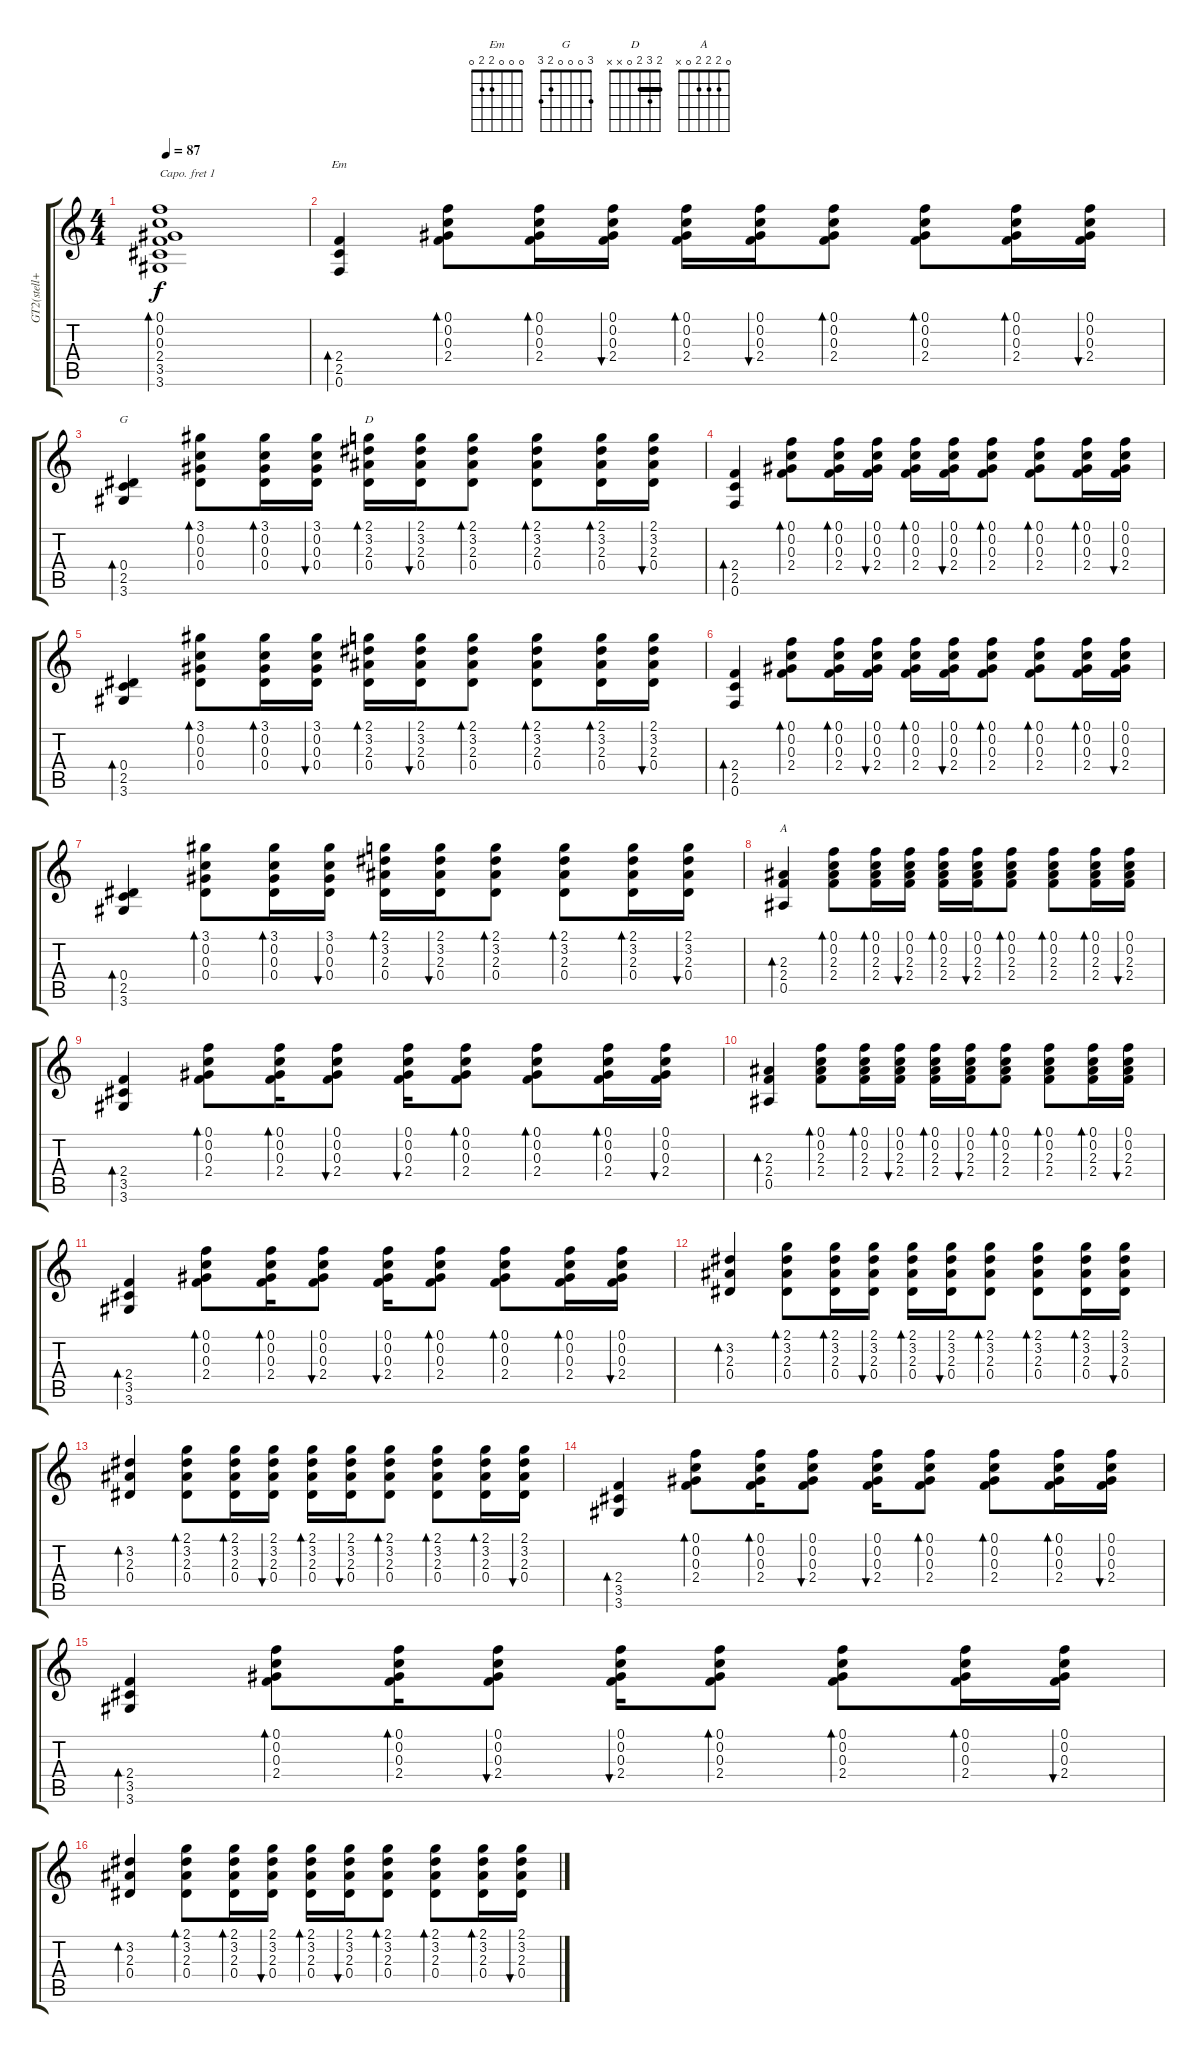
\track ("GT2(stell+distortion)" "GT2(stell+") {instrument acousticguitarsteel}
\staff {score tabs}
\capo 1
\tuning (E4 B3 G3 D3 A2 E2) {hide}
\chord ("Em" 0 0 0 2 2 0)
\chord ("G" 3 0 0 0 2 3)
\chord ("D" 2 3 2 0 x x) {barre 2}
\chord ("A" 0 2 2 2 0 x)
\ts (4 4)
\tempo 87
\clef g2
\ks c
(0.1 0.2 0.3 2.4 3.5 3.6).1{bd 240 dy f} |
(2.4 2.5 0.6).4{bd 60 ch "Em"} (0.1 0.2 0.3 2.4).8{bd 120} (0.1 0.2 0.3 2.4).16{bd 60} (0.1 0.2 0.3 2.4).16{bu 60} (0.1 0.2 0.3 2.4).16{bd 60} (0.1 0.2 0.3 2.4).16{bu 60} (0.1 0.2 0.3 2.4).8{bd 60} (0.1 0.2 0.3 2.4).8{bd 60} (0.1 0.2 0.3 2.4).16{bd 60} (0.1 0.2 0.3 2.4).16{bu 60} |
(0.4 2.5 3.6).4{bd 60 ch "G"} (3.1 0.2 0.3 0.4).8{bd 120} (3.1 0.2 0.3 0.4).16{bd 60} (3.1 0.2 0.3 0.4).16{bu 60} (2.1 3.2 2.3 0.4).16{bd 60 ch "D"} (2.1 3.2 2.3 0.4).16{bu 60} (2.1 3.2 2.3 0.4).8{bd 60} (2.1 3.2 2.3 0.4).8{bd 60} (2.1 3.2 2.3 0.4).16{bd 60} (2.1 3.2 2.3 0.4).16{bu 60} |
(2.4 2.5 0.6).4{bd 60} (0.1 0.2 0.3 2.4).8{bd 120} (0.1 0.2 0.3 2.4).16{bd 60} (0.1 0.2 0.3 2.4).16{bu 60} (0.1 0.2 0.3 2.4).16{bd 60} (0.1 0.2 0.3 2.4).16{bu 60} (0.1 0.2 0.3 2.4).8{bd 60} (0.1 0.2 0.3 2.4).8{bd 60} (0.1 0.2 0.3 2.4).16{bd 60} (0.1 0.2 0.3 2.4).16{bu 60} |
(0.4 2.5 3.6).4{bd 60} (3.1 0.2 0.3 0.4).8{bd 120} (3.1 0.2 0.3 0.4).16{bd 60} (3.1 0.2 0.3 0.4).16{bu 60} (2.1 3.2 2.3 0.4).16{bd 60} (2.1 3.2 2.3 0.4).16{bu 60} (2.1 3.2 2.3 0.4).8{bd 60} (2.1 3.2 2.3 0.4).8{bd 60} (2.1 3.2 2.3 0.4).16{bd 60} (2.1 3.2 2.3 0.4).16{bu 60} |
(2.4 2.5 0.6).4{bd 60} (0.1 0.2 0.3 2.4).8{bd 120} (0.1 0.2 0.3 2.4).16{bd 60} (0.1 0.2 0.3 2.4).16{bu 60} (0.1 0.2 0.3 2.4).16{bd 60} (0.1 0.2 0.3 2.4).16{bu 60} (0.1 0.2 0.3 2.4).8{bd 60} (0.1 0.2 0.3 2.4).8{bd 60} (0.1 0.2 0.3 2.4).16{bd 60} (0.1 0.2 0.3 2.4).16{bu 60} |
(0.4 2.5 3.6).4{bd 60} (3.1 0.2 0.3 0.4).8{bd 120} (3.1 0.2 0.3 0.4).16{bd 60} (3.1 0.2 0.3 0.4).16{bu 60} (2.1 3.2 2.3 0.4).16{bd 60} (2.1 3.2 2.3 0.4).16{bu 60} (2.1 3.2 2.3 0.4).8{bd 60} (2.1 3.2 2.3 0.4).8{bd 60} (2.1 3.2 2.3 0.4).16{bd 60} (2.1 3.2 2.3 0.4).16{bu 60} |
(2.3 2.4 0.5).4{bd 60 ch "A"} (0.1 0.2 2.3 2.4).8{bd 120} (0.1 0.2 2.3 2.4).16{bd 60} (0.1 0.2 2.3 2.4).16{bu 60} (0.1 0.2 2.3 2.4).16{bd 60} (0.1 0.2 2.3 2.4).16{bu 60} (0.1 0.2 2.3 2.4).8{bd 60} (0.1 0.2 2.3 2.4).8{bd 60} (0.1 0.2 2.3 2.4).16{bd 60} (0.1 0.2 2.3 2.4).16{bu 60} |
(2.4 3.5 3.6).4{bd 60} (0.1 0.2 0.3 2.4).8{bd 120} (0.1 0.2 0.3 2.4).16{bd 60} (0.1 0.2 0.3 2.4).8{bu 60} (0.1 0.2 0.3 2.4).16{bu 60} (0.1 0.2 0.3 2.4).8{bd 60} (0.1 0.2 0.3 2.4).8{bd 60} (0.1 0.2 0.3 2.4).16{bd 60} (0.1 0.2 0.3 2.4).16{bu 60} |
(2.3 2.4 0.5).4{bd 60} (0.1 0.2 2.3 2.4).8{bd 120} (0.1 0.2 2.3 2.4).16{bd 60} (0.1 0.2 2.3 2.4).16{bu 60} (0.1 0.2 2.3 2.4).16{bd 60} (0.1 0.2 2.3 2.4).16{bu 60} (0.1 0.2 2.3 2.4).8{bd 60} (0.1 0.2 2.3 2.4).8{bd 60} (0.1 0.2 2.3 2.4).16{bd 60} (0.1 0.2 2.3 2.4).16{bu 60} |
(2.4 3.5 3.6).4{bd 60} (0.1 0.2 0.3 2.4).8{bd 120} (0.1 0.2 0.3 2.4).16{bd 60} (0.1 0.2 0.3 2.4).8{bu 60} (0.1 0.2 0.3 2.4).16{bu 60} (0.1 0.2 0.3 2.4).8{bd 60} (0.1 0.2 0.3 2.4).8{bd 60} (0.1 0.2 0.3 2.4).16{bd 60} (0.1 0.2 0.3 2.4).16{bu 60} |
(3.2 2.3 0.4).4{bd 60} (2.1 3.2 2.3 0.4).8{bd 120} (2.1 3.2 2.3 0.4).16{bd 60} (2.1 3.2 2.3 0.4).16{bu 60} (2.1 3.2 2.3 0.4).16{bd 60} (2.1 3.2 2.3 0.4).16{bu 60} (2.1 3.2 2.3 0.4).8{bd 60} (2.1 3.2 2.3 0.4).8{bd 60} (2.1 3.2 2.3 0.4).16{bd 60} (2.1 3.2 2.3 0.4).16{bu 60} |
(3.2 2.3 0.4).4{bd 60} (2.1 3.2 2.3 0.4).8{bd 120} (2.1 3.2 2.3 0.4).16{bd 60} (2.1 3.2 2.3 0.4).16{bu 60} (2.1 3.2 2.3 0.4).16{bd 60} (2.1 3.2 2.3 0.4).16{bu 60} (2.1 3.2 2.3 0.4).8{bd 60} (2.1 3.2 2.3 0.4).8{bd 60} (2.1 3.2 2.3 0.4).16{bd 60} (2.1 3.2 2.3 0.4).16{bu 60} |
(2.4 3.5 3.6).4{bd 60} (0.1 0.2 0.3 2.4).8{bd 120} (0.1 0.2 0.3 2.4).16{bd 60} (0.1 0.2 0.3 2.4).8{bu 60} (0.1 0.2 0.3 2.4).16{bu 60} (0.1 0.2 0.3 2.4).8{bd 60} (0.1 0.2 0.3 2.4).8{bd 60} (0.1 0.2 0.3 2.4).16{bd 60} (0.1 0.2 0.3 2.4).16{bu 60} |
(2.4 3.5 3.6).4{bd 60} (0.1 0.2 0.3 2.4).8{bd 120} (0.1 0.2 0.3 2.4).16{bd 60} (0.1 0.2 0.3 2.4).8{bu 60} (0.1 0.2 0.3 2.4).16{bu 60} (0.1 0.2 0.3 2.4).8{bd 60} (0.1 0.2 0.3 2.4).8{bd 60} (0.1 0.2 0.3 2.4).16{bd 60} (0.1 0.2 0.3 2.4).16{bu 60} |
(3.2 2.3 0.4).4{bd 60} (2.1 3.2 2.3 0.4).8{bd 120} (2.1 3.2 2.3 0.4).16{bd 60} (2.1 3.2 2.3 0.4).16{bu 60} (2.1 3.2 2.3 0.4).16{bd 60} (2.1 3.2 2.3 0.4).16{bu 60} (2.1 3.2 2.3 0.4).8{bd 60} (2.1 3.2 2.3 0.4).8{bd 60} (2.1 3.2 2.3 0.4).16{bd 60} (2.1 3.2 2.3 0.4).16{bu 60}
